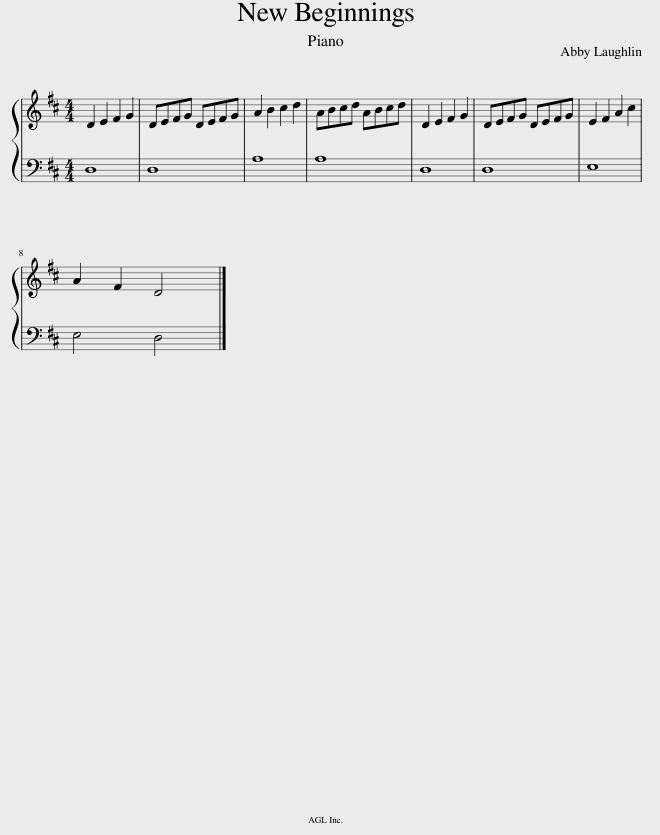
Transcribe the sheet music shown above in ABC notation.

X:1
%%score { 1 | 2 }
L:1/8
M:4/4
I:linebreak $
K:D
V:1 treble
V:2 bass
V:1
 D2 E2 F2 G2 | DEFG DEFG | A2 B2 c2 d2 | ABcd ABcd | D2 E2 F2 G2 | %5
 DEFG DEFG | E2 F2 A2 c2 |$ A2 F2 D4 |] %8
V:2
 D,8 | D,8 | A,8 | A,8 | D,8 | %5
 D,8 | E,8 |$ E,4 D,4 |] %8
